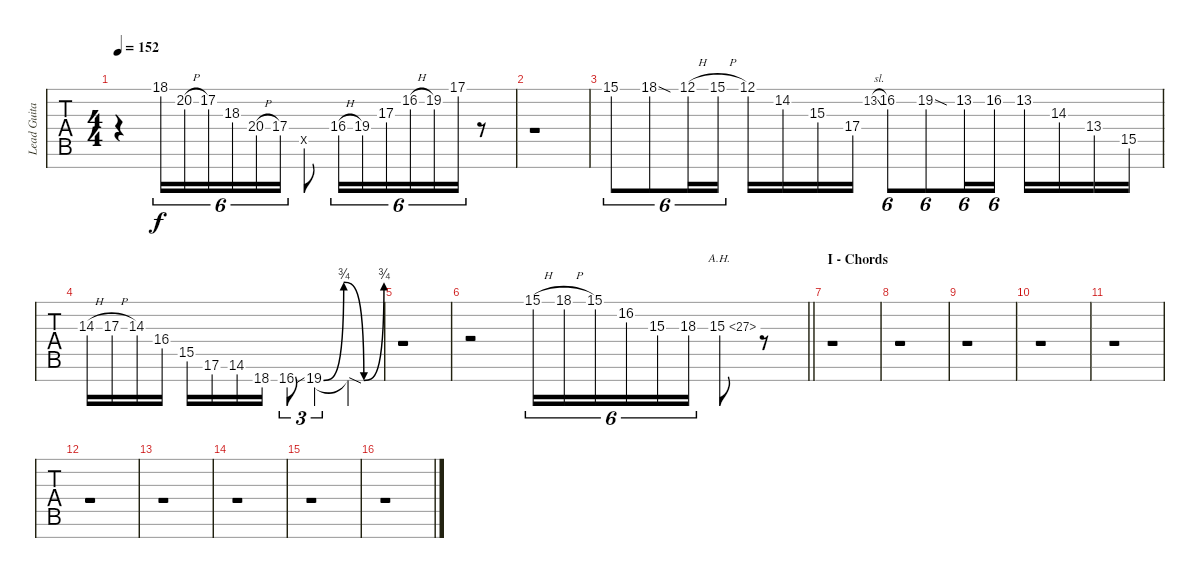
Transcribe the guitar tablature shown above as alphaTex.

\track ("Lead Guitar 2 (Ron Jarzombek)" "Lead Guita") {instrument distortionguitar}
\staff {tabs}
\tuning (E4 B3 G3 D3 A2 E2 A1) {hide}
\ts (4 4)
\tempo 152
\clef f4
\ks aminor
r.4{dy f} 18.1.16{tu (6 4)} 20.2{h}.16{tu (6 4)} 17.2.16{tu (6 4)} 18.3.16{tu (6 4)} 20.4{h}.16{tu (6 4)} 17.4.16{tu (6 4)} 19.5{x}.8 16.4{h}.16{tu (6 4)} 19.4.16{tu (6 4)} 17.3.16{tu (6 4)} 16.2{h}.16{tu (6 4)} 19.2.16{tu (6 4)} 17.1.16{tu (6 4)} r.8 |
r.1 |
15.1.8{tu (6 4)} 18.1{sod}.8{tu (6 4)} 12.1{h}.16{tu (6 4)} 15.1{h}.16{tu (6 4)} 12.1.16 14.2.16 15.3.16 17.4.16 13.2{sl}.8{gr onbeat} 16.2.8{tu (6 4)} 19.2{sod}.8{tu (6 4)} 13.2.16{tu (6 4)} 16.2.16{tu (6 4)} 13.2.16 14.3.16 13.4.16 15.5.16 |
14.3{h}.16 17.3{h}.16 14.3.16 16.4.16 15.5.16 17.6.16 14.6.16 18.7.16 16.7{ss}.8{tu (3 2)} 19.7{be (custom 0 0 20 3 40 0 60 3)}.4{tu (3 2)} 19.7{sod t}.4 |
r.1 |
\barLineRight lightlight
r.2 15.1{h}.16{tu (6 4)} 18.1{h}.16{tu (6 4)} 15.1.16{tu (6 4)} 16.2.16{tu (6 4)} 15.3.16{tu (6 4)} 18.3.16{tu (6 4)} 15.3{ah 12}.8 r.8 |
\section ("" "I - Chords")
r.1 |
r.1 |
r.1 |
r.1 |
r.1 |
r.1 |
r.1 |
r.1 |
r.1 |
r.1
